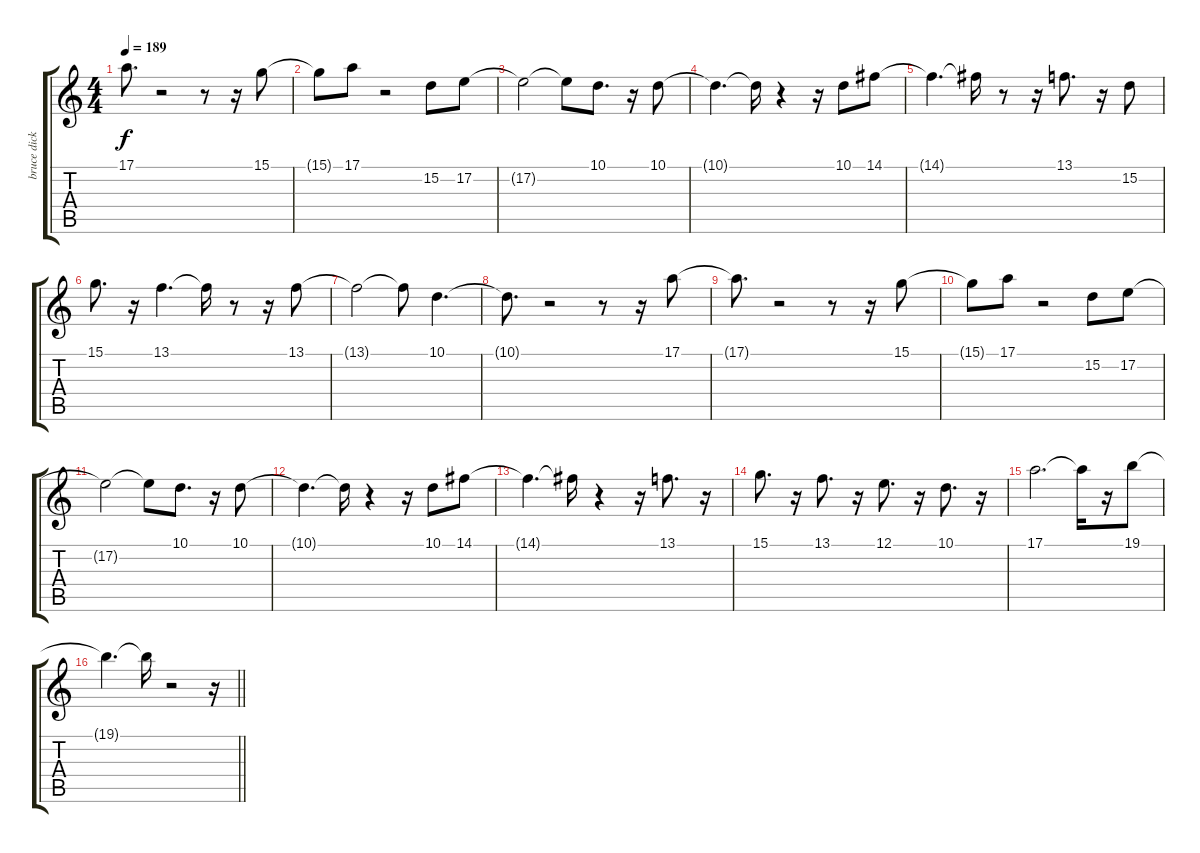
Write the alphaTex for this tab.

\track ("bruce dickinson" "bruce dick") {instrument lead2sawtooth}
\staff {score tabs}
\tuning (E4 B3 G3 D3 A2 E2) {hide}
\ts (4 4)
\tempo 189
\clef g2
\ks c
17.1{t}.8{d dy f} r.2 r.8 r.16 15.1.8 |
15.1{t}.8 17.1.8 r.2 15.2.8 17.2.8 |
17.2{t}.2 17.2{t}.8 10.1.8{d} r.16 10.1.8 |
10.1{t}.4{d} 10.1{t}.16 r.4 r.16 10.1.8 14.1.8 |
14.1{t}.4{d} 14.1{t}.16 r.8 r.16 13.1.8{d} r.16 15.2.8 |
15.1.8{d} r.16 13.1.4{d} 13.1{t}.16 r.8 r.16 13.1.8 |
13.1{t}.2 13.1{t}.8 10.1.4{d} |
10.1{t}.8{d} r.2 r.8 r.16 17.1.8 |
17.1{t}.8{d} r.2 r.8 r.16 15.1.8 |
15.1{t}.8 17.1.8 r.2 15.2.8 17.2.8 |
17.2{t}.2 17.2{t}.8 10.1.8{d} r.16 10.1.8 |
10.1{t}.4{d} 10.1{t}.16 r.4 r.16 10.1.8 14.1.8 |
14.1{t}.4{d} 14.1{t}.16 r.4 r.16 13.1.8{d} r.16 |
15.1.8{d} r.16 13.1.8{d} r.16 12.1.8{d} r.16 10.1.8{d} r.16 |
17.1.2{d} 17.1{t}.16 r.16 19.1.8 |
\barLineRight lightlight
19.1{t}.4{d} 19.1{t}.16 r.2 r.16
